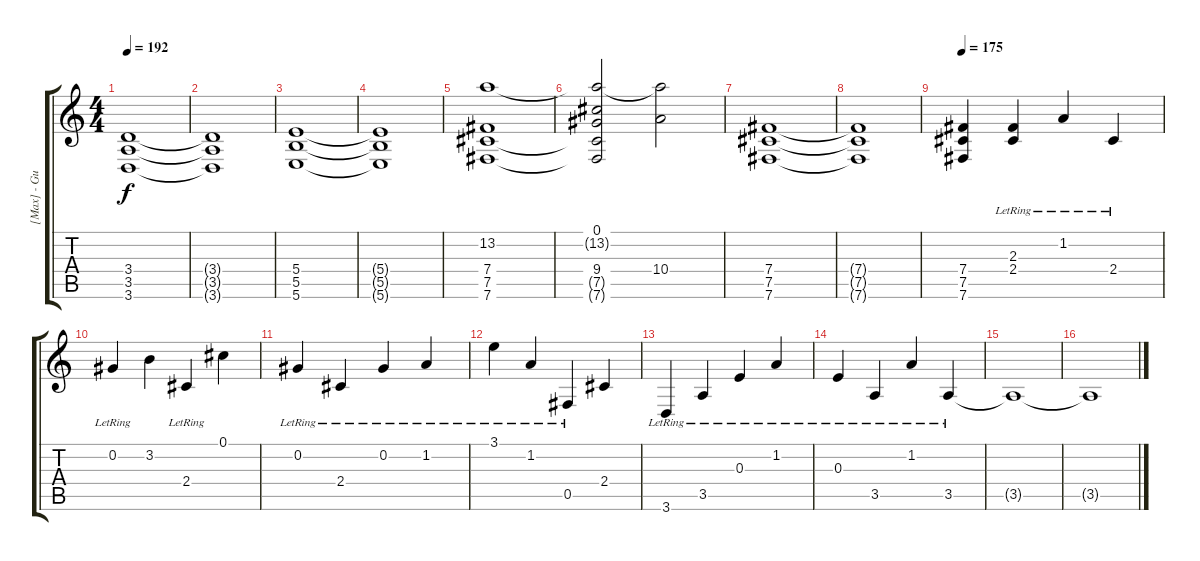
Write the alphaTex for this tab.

\track ("[Max] - Guitar 1" "[Max] - Gu") {instrument acousticguitarsteel}
\staff {score tabs}
\tuning (Db4 Ab3 E3 B2 Gb2 B1) {hide}
\ts (4 4)
\tempo 192
\clef g2
\ks c
(3.4 3.5 3.6).1{dy f} |
(3.4{t} 3.5{t} 3.6{t}).1 |
(5.4 5.5 5.6).1 |
(5.4{t} 5.5{t} 5.6{t}).1 |
(13.2 7.4 7.5 7.6).1{instrument distortionguitar} |
(0.1 13.2{t} 9.4 7.5{t} 7.6{t}).2 (13.2{t} 10.4).2 |
(7.4 7.5 7.6).1 |
(7.4{t} 7.5{t} 7.6{t}).1 |
\tempo 175
(7.4 7.5 7.6).4{instrument acousticguitarnylon} (2.3{lr} 2.4).4 1.2{lr}.4 2.4{lr}.4 |
0.2{lr}.4 3.2.4 2.4{lr}.4 0.1.4 |
0.2{lr}.4 2.4{lr}.4 0.2{lr}.4 1.2{lr}.4 |
3.1{lr}.4 1.2{lr}.4 0.5{lr}.4 2.4.4 |
3.6{lr}.4 3.5{lr}.4 0.3{lr}.4 1.2{lr}.4 |
0.3{lr}.4 3.5{lr}.4 1.2{lr}.4 3.5{lr}.4 |
3.5{t}.1 |
3.5{t}.1
